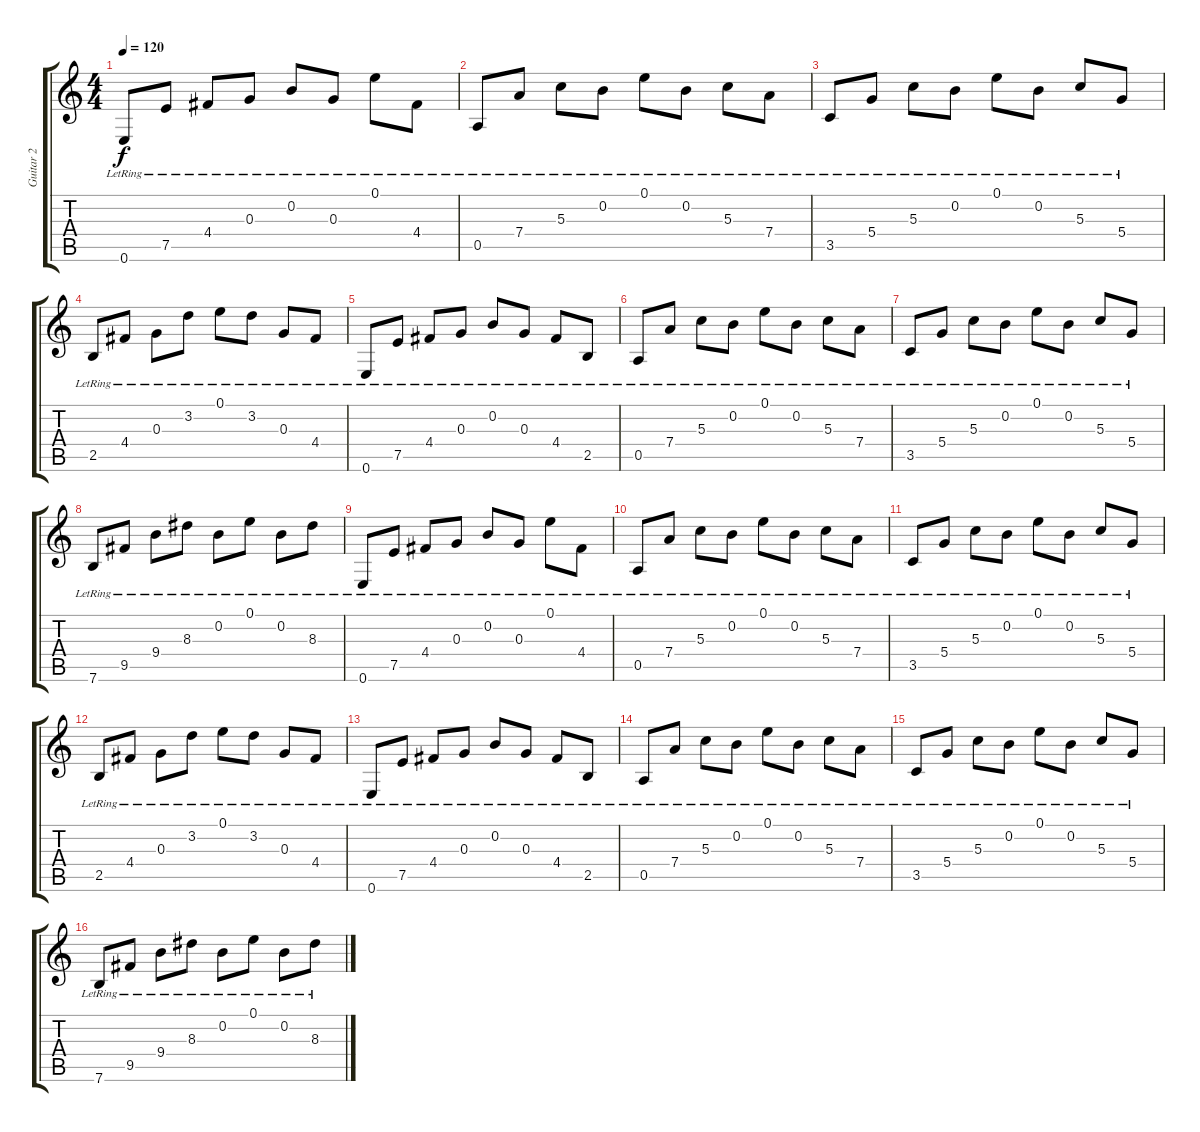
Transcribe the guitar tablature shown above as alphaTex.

\track ("Guitar 2" "Guitar 2") {instrument acousticguitarsteel}
\staff {score tabs}
\tuning (E4 B3 G3 D3 A2 E2) {hide}
\ts (4 4)
\tempo 120
\clef g2
\ks c
0.6{lr}.8{dy f} 7.5{lr}.8 4.4{lr}.8 0.3{lr}.8 0.2{lr}.8 0.3{lr}.8 0.1{lr}.8 4.4{lr}.8 |
0.5{lr}.8 7.4{lr}.8 5.3{lr}.8 0.2{lr}.8 0.1{lr}.8 0.2{lr}.8 5.3{lr}.8 7.4{lr}.8 |
3.5{lr}.8 5.4{lr}.8 5.3{lr}.8 0.2{lr}.8 0.1{lr}.8 0.2{lr}.8 5.3{lr}.8 5.4{lr}.8 |
2.5{lr}.8{volume 10} 4.4{lr}.8 0.3{lr}.8 3.2{lr}.8 0.1{lr}.8 3.2{lr}.8 0.3{lr}.8 4.4{lr}.8 |
0.6{lr}.8 7.5{lr}.8 4.4{lr}.8 0.3{lr}.8 0.2{lr}.8 0.3{lr}.8 4.4{lr}.8 2.5{lr}.8 |
0.5{lr}.8 7.4{lr}.8 5.3{lr}.8 0.2{lr}.8 0.1{lr}.8 0.2{lr}.8 5.3{lr}.8 7.4{lr}.8 |
3.5{lr}.8{volume 8} 5.4{lr}.8 5.3{lr}.8 0.2{lr}.8 0.1{lr}.8 0.2{lr}.8 5.3{lr}.8 5.4{lr}.8 |
7.6{lr}.8 9.5{lr}.8 9.4{lr}.8 8.3{lr}.8 0.2{lr}.8 0.1{lr}.8 0.2{lr}.8 8.3{lr}.8 |
0.6{lr}.8 7.5{lr}.8 4.4{lr}.8 0.3{lr}.8 0.2{lr}.8 0.3{lr}.8 0.1{lr}.8 4.4{lr}.8 |
0.5{lr}.8{volume 6} 7.4{lr}.8 5.3{lr}.8 0.2{lr}.8 0.1{lr}.8 0.2{lr}.8 5.3{lr}.8 7.4{lr}.8 |
3.5{lr}.8 5.4{lr}.8 5.3{lr}.8 0.2{lr}.8 0.1{lr}.8 0.2{lr}.8 5.3{lr}.8 5.4{lr}.8 |
2.5{lr}.8 4.4{lr}.8 0.3{lr}.8 3.2{lr}.8 0.1{lr}.8 3.2{lr}.8 0.3{lr}.8 4.4{lr}.8 |
0.6{lr}.8{volume 4} 7.5{lr}.8 4.4{lr}.8 0.3{lr}.8 0.2{lr}.8 0.3{lr}.8 4.4{lr}.8 2.5{lr}.8 |
0.5{lr}.8 7.4{lr}.8 5.3{lr}.8 0.2{lr}.8 0.1{lr}.8 0.2{lr}.8 5.3{lr}.8 7.4{lr}.8 |
3.5{lr}.8{volume 2} 5.4{lr}.8 5.3{lr}.8 0.2{lr}.8 0.1{lr}.8 0.2{lr}.8 5.3{lr}.8 5.4{lr}.8 |
7.6{lr}.8 9.5{lr}.8 9.4{lr}.8 8.3{lr}.8 0.2{lr}.8 0.1{lr}.8 0.2{lr}.8 8.3{lr}.8
